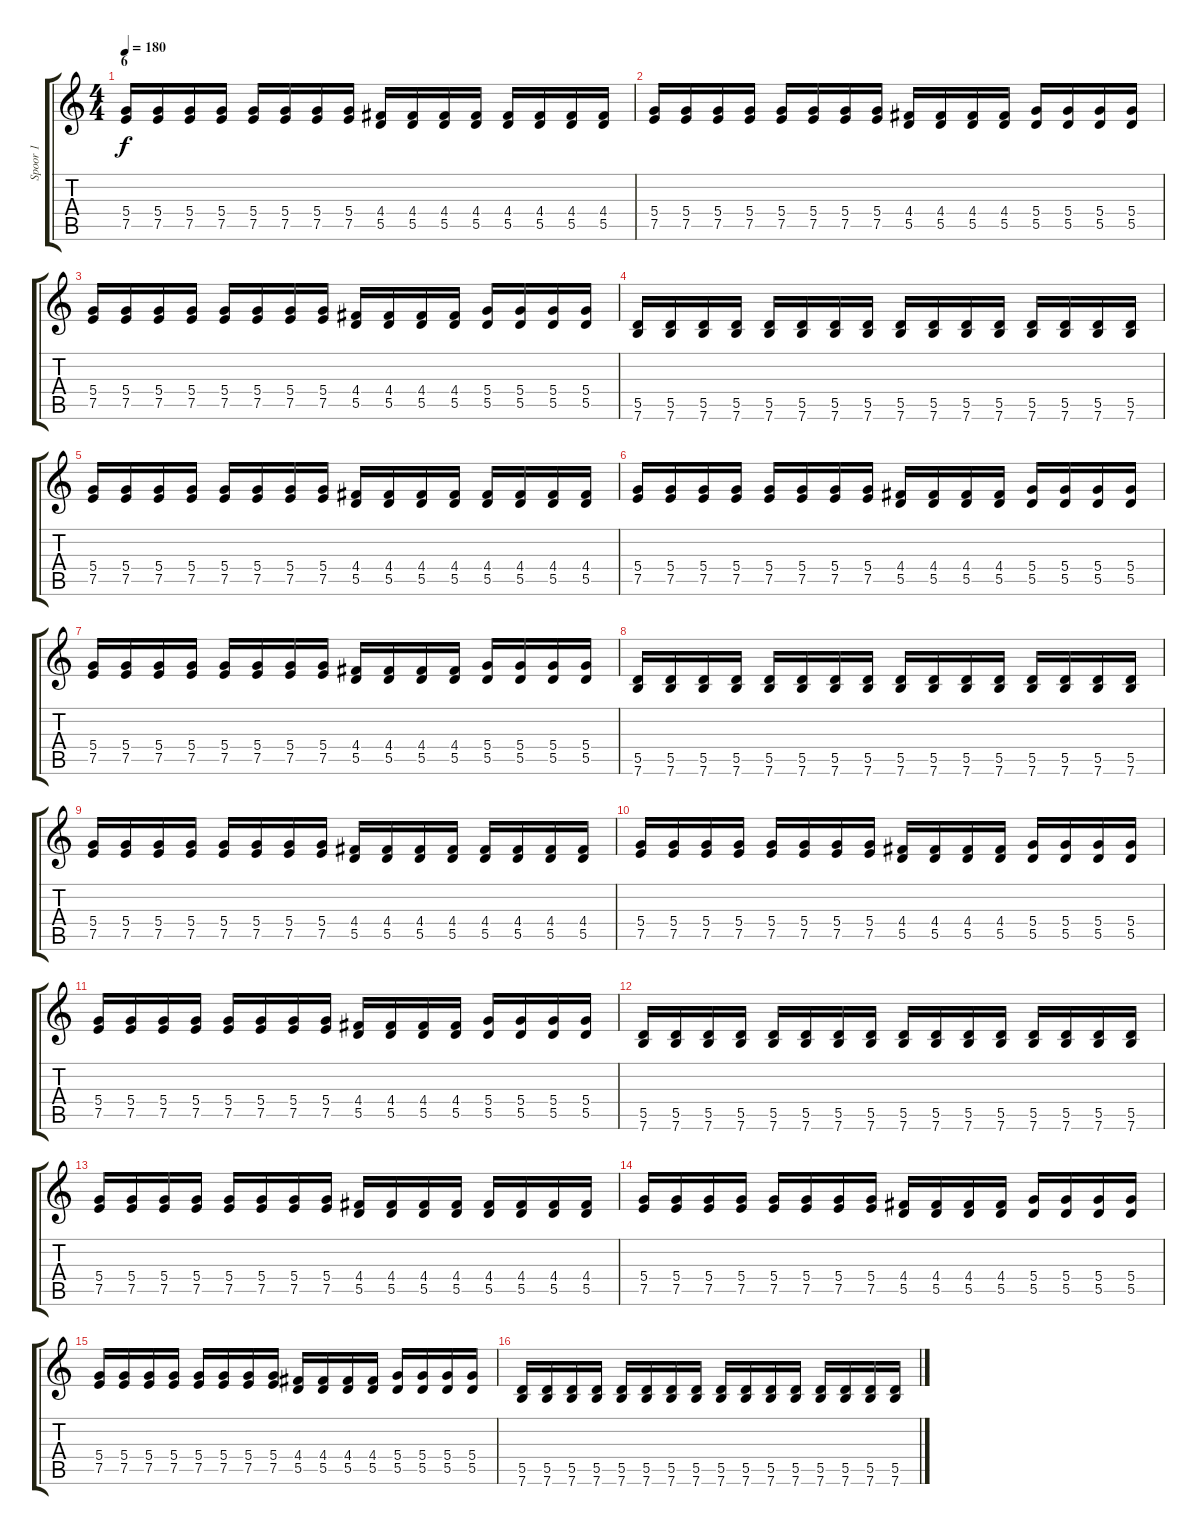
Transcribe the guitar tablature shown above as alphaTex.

\track ("Spoor 1" "Spoor 1") {instrument distortionguitar}
\staff {score tabs}
\tuning (E4 B3 G3 D3 A2 E2) {hide}
\ts (4 4)
\section ("" "6")
\tempo 180
\clef g2
\ks c
(5.4 7.5).16{dy f} (5.4 7.5).16 (5.4 7.5).16 (5.4 7.5).16 (5.4 7.5).16 (5.4 7.5).16 (5.4 7.5).16 (5.4 7.5).16 (4.4 5.5).16 (4.4 5.5).16 (4.4 5.5).16 (4.4 5.5).16 (4.4 5.5).16 (4.4 5.5).16 (4.4 5.5).16 (4.4 5.5).16 |
(5.4 7.5).16 (5.4 7.5).16 (5.4 7.5).16 (5.4 7.5).16 (5.4 7.5).16 (5.4 7.5).16 (5.4 7.5).16 (5.4 7.5).16 (4.4 5.5).16 (4.4 5.5).16 (4.4 5.5).16 (4.4 5.5).16 (5.4 5.5).16 (5.4 5.5).16 (5.4 5.5).16 (5.4 5.5).16 |
(5.4 7.5).16 (5.4 7.5).16 (5.4 7.5).16 (5.4 7.5).16 (5.4 7.5).16 (5.4 7.5).16 (5.4 7.5).16 (5.4 7.5).16 (4.4 5.5).16 (4.4 5.5).16 (4.4 5.5).16 (4.4 5.5).16 (5.4 5.5).16 (5.4 5.5).16 (5.4 5.5).16 (5.4 5.5).16 |
(5.5 7.6).16 (5.5 7.6).16 (5.5 7.6).16 (5.5 7.6).16 (5.5 7.6).16 (5.5 7.6).16 (5.5 7.6).16 (5.5 7.6).16 (5.5 7.6).16 (5.5 7.6).16 (5.5 7.6).16 (5.5 7.6).16 (5.5 7.6).16 (5.5 7.6).16 (5.5 7.6).16 (5.5 7.6).16 |
(5.4 7.5).16 (5.4 7.5).16 (5.4 7.5).16 (5.4 7.5).16 (5.4 7.5).16 (5.4 7.5).16 (5.4 7.5).16 (5.4 7.5).16 (4.4 5.5).16 (4.4 5.5).16 (4.4 5.5).16 (4.4 5.5).16 (4.4 5.5).16 (4.4 5.5).16 (4.4 5.5).16 (4.4 5.5).16 |
(5.4 7.5).16 (5.4 7.5).16 (5.4 7.5).16 (5.4 7.5).16 (5.4 7.5).16 (5.4 7.5).16 (5.4 7.5).16 (5.4 7.5).16 (4.4 5.5).16 (4.4 5.5).16 (4.4 5.5).16 (4.4 5.5).16 (5.4 5.5).16 (5.4 5.5).16 (5.4 5.5).16 (5.4 5.5).16 |
(5.4 7.5).16 (5.4 7.5).16 (5.4 7.5).16 (5.4 7.5).16 (5.4 7.5).16 (5.4 7.5).16 (5.4 7.5).16 (5.4 7.5).16 (4.4 5.5).16 (4.4 5.5).16 (4.4 5.5).16 (4.4 5.5).16 (5.4 5.5).16 (5.4 5.5).16 (5.4 5.5).16 (5.4 5.5).16 |
(5.5 7.6).16 (5.5 7.6).16 (5.5 7.6).16 (5.5 7.6).16 (5.5 7.6).16 (5.5 7.6).16 (5.5 7.6).16 (5.5 7.6).16 (5.5 7.6).16 (5.5 7.6).16 (5.5 7.6).16 (5.5 7.6).16 (5.5 7.6).16 (5.5 7.6).16 (5.5 7.6).16 (5.5 7.6).16 |
(5.4 7.5).16 (5.4 7.5).16 (5.4 7.5).16 (5.4 7.5).16 (5.4 7.5).16 (5.4 7.5).16 (5.4 7.5).16 (5.4 7.5).16 (4.4 5.5).16 (4.4 5.5).16 (4.4 5.5).16 (4.4 5.5).16 (4.4 5.5).16 (4.4 5.5).16 (4.4 5.5).16 (4.4 5.5).16 |
(5.4 7.5).16 (5.4 7.5).16 (5.4 7.5).16 (5.4 7.5).16 (5.4 7.5).16 (5.4 7.5).16 (5.4 7.5).16 (5.4 7.5).16 (4.4 5.5).16 (4.4 5.5).16 (4.4 5.5).16 (4.4 5.5).16 (5.4 5.5).16 (5.4 5.5).16 (5.4 5.5).16 (5.4 5.5).16 |
(5.4 7.5).16 (5.4 7.5).16 (5.4 7.5).16 (5.4 7.5).16 (5.4 7.5).16 (5.4 7.5).16 (5.4 7.5).16 (5.4 7.5).16 (4.4 5.5).16 (4.4 5.5).16 (4.4 5.5).16 (4.4 5.5).16 (5.4 5.5).16 (5.4 5.5).16 (5.4 5.5).16 (5.4 5.5).16 |
(5.5 7.6).16 (5.5 7.6).16 (5.5 7.6).16 (5.5 7.6).16 (5.5 7.6).16 (5.5 7.6).16 (5.5 7.6).16 (5.5 7.6).16 (5.5 7.6).16 (5.5 7.6).16 (5.5 7.6).16 (5.5 7.6).16 (5.5 7.6).16 (5.5 7.6).16 (5.5 7.6).16 (5.5 7.6).16 |
(5.4 7.5).16 (5.4 7.5).16 (5.4 7.5).16 (5.4 7.5).16 (5.4 7.5).16 (5.4 7.5).16 (5.4 7.5).16 (5.4 7.5).16 (4.4 5.5).16 (4.4 5.5).16 (4.4 5.5).16 (4.4 5.5).16 (4.4 5.5).16 (4.4 5.5).16 (4.4 5.5).16 (4.4 5.5).16 |
(5.4 7.5).16 (5.4 7.5).16 (5.4 7.5).16 (5.4 7.5).16 (5.4 7.5).16 (5.4 7.5).16 (5.4 7.5).16 (5.4 7.5).16 (4.4 5.5).16 (4.4 5.5).16 (4.4 5.5).16 (4.4 5.5).16 (5.4 5.5).16 (5.4 5.5).16 (5.4 5.5).16 (5.4 5.5).16 |
(5.4 7.5).16 (5.4 7.5).16 (5.4 7.5).16 (5.4 7.5).16 (5.4 7.5).16 (5.4 7.5).16 (5.4 7.5).16 (5.4 7.5).16 (4.4 5.5).16 (4.4 5.5).16 (4.4 5.5).16 (4.4 5.5).16 (5.4 5.5).16 (5.4 5.5).16 (5.4 5.5).16 (5.4 5.5).16 |
(5.5 7.6).16 (5.5 7.6).16 (5.5 7.6).16 (5.5 7.6).16 (5.5 7.6).16 (5.5 7.6).16 (5.5 7.6).16 (5.5 7.6).16 (5.5 7.6).16 (5.5 7.6).16 (5.5 7.6).16 (5.5 7.6).16 (5.5 7.6).16 (5.5 7.6).16 (5.5 7.6).16 (5.5 7.6).16
